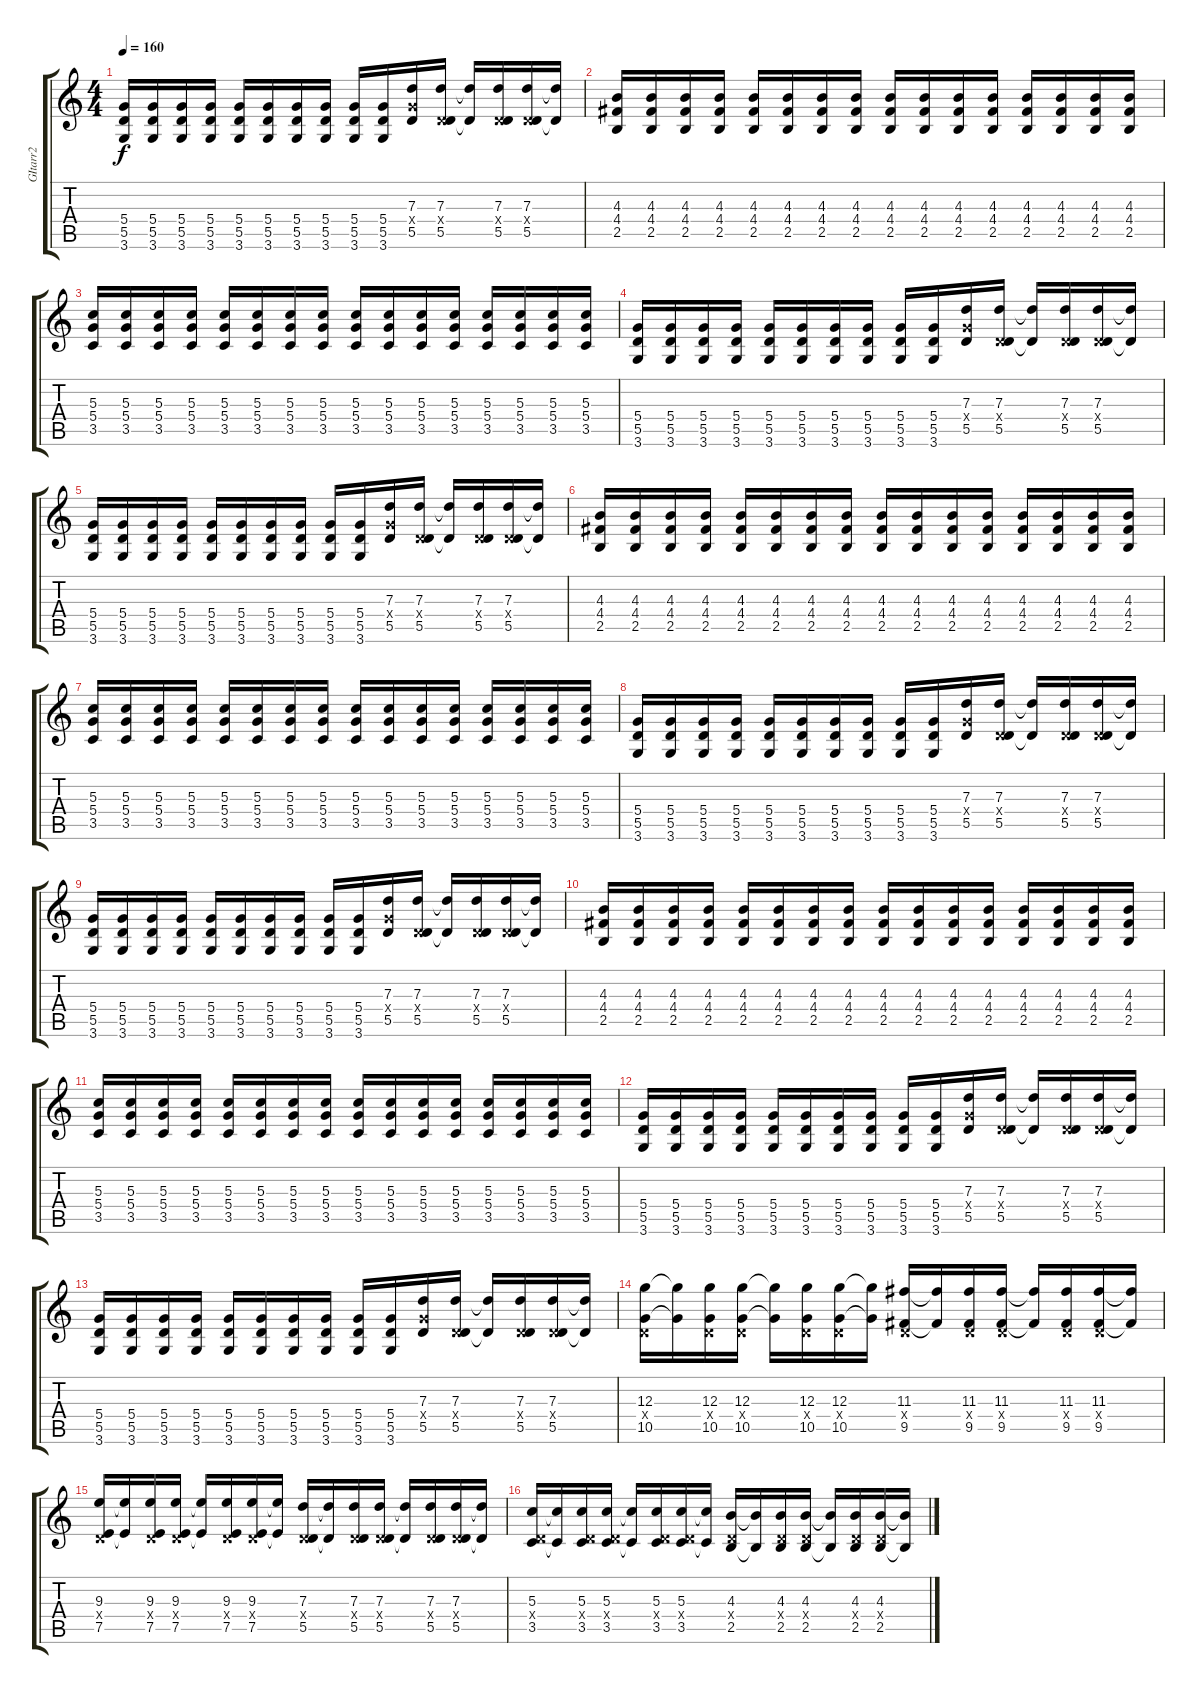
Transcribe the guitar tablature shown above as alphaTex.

\track ("GItarr2" "GItarr2") {instrument distortionguitar}
\staff {score tabs}
\tuning (E4 B3 G3 D3 A2 E2) {hide}
\ts (4 4)
\tempo 160
\clef g2
\ks c
(5.4 5.5 3.6).16{dy f} (5.4 5.5 3.6).16 (5.4 5.5 3.6).16 (5.4 5.5 3.6).16 (5.4 5.5 3.6).16 (5.4 5.5 3.6).16 (5.4 5.5 3.6).16 (5.4 5.5 3.6).16 (5.4 5.5 3.6).16 (5.4 5.5 3.6).16 (7.3 5.4{x} 5.5).16 (7.3 0.4{x} 5.5).16 (7.3{t} 5.5{t}).16 (7.3 0.4{x} 5.5).16 (7.3 0.4{x} 5.5).16 (7.3{t} 5.5{t}).16 |
(4.3 4.4 2.5).16 (4.3 4.4 2.5).16 (4.3 4.4 2.5).16 (4.3 4.4 2.5).16 (4.3 4.4 2.5).16 (4.3 4.4 2.5).16 (4.3 4.4 2.5).16 (4.3 4.4 2.5).16 (4.3 4.4 2.5).16 (4.3 4.4 2.5).16 (4.3 4.4 2.5).16 (4.3 4.4 2.5).16 (4.3 4.4 2.5).16 (4.3 4.4 2.5).16 (4.3 4.4 2.5).16 (4.3 4.4 2.5).16 |
(5.3 5.4 3.5).16 (5.3 5.4 3.5).16 (5.3 5.4 3.5).16 (5.3 5.4 3.5).16 (5.3 5.4 3.5).16 (5.3 5.4 3.5).16 (5.3 5.4 3.5).16 (5.3 5.4 3.5).16 (5.3 5.4 3.5).16 (5.3 5.4 3.5).16 (5.3 5.4 3.5).16 (5.3 5.4 3.5).16 (5.3 5.4 3.5).16 (5.3 5.4 3.5).16 (5.3 5.4 3.5).16 (5.3 5.4 3.5).16 |
(5.4 5.5 3.6).16 (5.4 5.5 3.6).16 (5.4 5.5 3.6).16 (5.4 5.5 3.6).16 (5.4 5.5 3.6).16 (5.4 5.5 3.6).16 (5.4 5.5 3.6).16 (5.4 5.5 3.6).16 (5.4 5.5 3.6).16 (5.4 5.5 3.6).16 (7.3 5.4{x} 5.5).16 (7.3 0.4{x} 5.5).16 (7.3{t} 5.5{t}).16 (7.3 0.4{x} 5.5).16 (7.3 0.4{x} 5.5).16 (7.3{t} 5.5{t}).16 |
(5.4 5.5 3.6).16 (5.4 5.5 3.6).16 (5.4 5.5 3.6).16 (5.4 5.5 3.6).16 (5.4 5.5 3.6).16 (5.4 5.5 3.6).16 (5.4 5.5 3.6).16 (5.4 5.5 3.6).16 (5.4 5.5 3.6).16 (5.4 5.5 3.6).16 (7.3 5.4{x} 5.5).16 (7.3 0.4{x} 5.5).16 (7.3{t} 5.5{t}).16 (7.3 0.4{x} 5.5).16 (7.3 0.4{x} 5.5).16 (7.3{t} 5.5{t}).16 |
(4.3 4.4 2.5).16 (4.3 4.4 2.5).16 (4.3 4.4 2.5).16 (4.3 4.4 2.5).16 (4.3 4.4 2.5).16 (4.3 4.4 2.5).16 (4.3 4.4 2.5).16 (4.3 4.4 2.5).16 (4.3 4.4 2.5).16 (4.3 4.4 2.5).16 (4.3 4.4 2.5).16 (4.3 4.4 2.5).16 (4.3 4.4 2.5).16 (4.3 4.4 2.5).16 (4.3 4.4 2.5).16 (4.3 4.4 2.5).16 |
(5.3 5.4 3.5).16 (5.3 5.4 3.5).16 (5.3 5.4 3.5).16 (5.3 5.4 3.5).16 (5.3 5.4 3.5).16 (5.3 5.4 3.5).16 (5.3 5.4 3.5).16 (5.3 5.4 3.5).16 (5.3 5.4 3.5).16 (5.3 5.4 3.5).16 (5.3 5.4 3.5).16 (5.3 5.4 3.5).16 (5.3 5.4 3.5).16 (5.3 5.4 3.5).16 (5.3 5.4 3.5).16 (5.3 5.4 3.5).16 |
(5.4 5.5 3.6).16 (5.4 5.5 3.6).16 (5.4 5.5 3.6).16 (5.4 5.5 3.6).16 (5.4 5.5 3.6).16 (5.4 5.5 3.6).16 (5.4 5.5 3.6).16 (5.4 5.5 3.6).16 (5.4 5.5 3.6).16 (5.4 5.5 3.6).16 (7.3 5.4{x} 5.5).16 (7.3 0.4{x} 5.5).16 (7.3{t} 5.5{t}).16 (7.3 0.4{x} 5.5).16 (7.3 0.4{x} 5.5).16 (7.3{t} 5.5{t}).16 |
(5.4 5.5 3.6).16 (5.4 5.5 3.6).16 (5.4 5.5 3.6).16 (5.4 5.5 3.6).16 (5.4 5.5 3.6).16 (5.4 5.5 3.6).16 (5.4 5.5 3.6).16 (5.4 5.5 3.6).16 (5.4 5.5 3.6).16 (5.4 5.5 3.6).16 (7.3 5.4{x} 5.5).16 (7.3 0.4{x} 5.5).16 (7.3{t} 5.5{t}).16 (7.3 0.4{x} 5.5).16 (7.3 0.4{x} 5.5).16 (7.3{t} 5.5{t}).16 |
(4.3 4.4 2.5).16 (4.3 4.4 2.5).16 (4.3 4.4 2.5).16 (4.3 4.4 2.5).16 (4.3 4.4 2.5).16 (4.3 4.4 2.5).16 (4.3 4.4 2.5).16 (4.3 4.4 2.5).16 (4.3 4.4 2.5).16 (4.3 4.4 2.5).16 (4.3 4.4 2.5).16 (4.3 4.4 2.5).16 (4.3 4.4 2.5).16 (4.3 4.4 2.5).16 (4.3 4.4 2.5).16 (4.3 4.4 2.5).16 |
(5.3 5.4 3.5).16 (5.3 5.4 3.5).16 (5.3 5.4 3.5).16 (5.3 5.4 3.5).16 (5.3 5.4 3.5).16 (5.3 5.4 3.5).16 (5.3 5.4 3.5).16 (5.3 5.4 3.5).16 (5.3 5.4 3.5).16 (5.3 5.4 3.5).16 (5.3 5.4 3.5).16 (5.3 5.4 3.5).16 (5.3 5.4 3.5).16 (5.3 5.4 3.5).16 (5.3 5.4 3.5).16 (5.3 5.4 3.5).16 |
(5.4 5.5 3.6).16 (5.4 5.5 3.6).16 (5.4 5.5 3.6).16 (5.4 5.5 3.6).16 (5.4 5.5 3.6).16 (5.4 5.5 3.6).16 (5.4 5.5 3.6).16 (5.4 5.5 3.6).16 (5.4 5.5 3.6).16 (5.4 5.5 3.6).16 (7.3 5.4{x} 5.5).16 (7.3 0.4{x} 5.5).16 (7.3{t} 5.5{t}).16 (7.3 0.4{x} 5.5).16 (7.3 0.4{x} 5.5).16 (7.3{t} 5.5{t}).16 |
(5.4 5.5 3.6).16 (5.4 5.5 3.6).16 (5.4 5.5 3.6).16 (5.4 5.5 3.6).16 (5.4 5.5 3.6).16 (5.4 5.5 3.6).16 (5.4 5.5 3.6).16 (5.4 5.5 3.6).16 (5.4 5.5 3.6).16 (5.4 5.5 3.6).16 (7.3 5.4{x} 5.5).16 (7.3 0.4{x} 5.5).16 (7.3{t} 5.5{t}).16 (7.3 0.4{x} 5.5).16 (7.3 0.4{x} 5.5).16 (7.3{t} 5.5{t}).16 |
(12.3 0.4{x} 10.5).16 (12.3{t} 10.5{t}).16 (12.3 0.4{x} 10.5).16 (12.3 0.4{x} 10.5).16 (12.3{t} 10.5{t}).16 (12.3 0.4{x} 10.5).16 (12.3 0.4{x} 10.5).16 (12.3{t} 10.5{t}).16 (11.3 0.4{x} 9.5).16 (11.3{t} 9.5{t}).16 (11.3 0.4{x} 9.5).16 (11.3 0.4{x} 9.5).16 (11.3{t} 9.5{t}).16 (11.3 0.4{x} 9.5).16 (11.3 0.4{x} 9.5).16 (11.3{t} 9.5{t}).16 |
(9.3 0.4{x} 7.5).16 (9.3{t} 7.5{t}).16 (9.3 0.4{x} 7.5).16 (9.3 0.4{x} 7.5).16 (9.3{t} 7.5{t}).16 (9.3 0.4{x} 7.5).16 (9.3 0.4{x} 7.5).16 (9.3{t} 7.5{t}).16 (7.3 0.4{x} 5.5).16 (7.3{t} 5.5{t}).16 (7.3 0.4{x} 5.5).16 (7.3 0.4{x} 5.5).16 (7.3{t} 5.5{t}).16 (7.3 0.4{x} 5.5).16 (7.3 0.4{x} 5.5).16 (7.3{t} 5.5{t}).16 |
(5.3 0.4{x} 3.5).16 (5.3{t} 3.5{t}).16 (5.3 0.4{x} 3.5).16 (5.3 0.4{x} 3.5).16 (5.3{t} 3.5{t}).16 (5.3 0.4{x} 3.5).16 (5.3 0.4{x} 3.5).16 (5.3{t} 3.5{t}).16 (4.3 0.4{x} 2.5).16 (4.3{t} 2.5{t}).16 (4.3 0.4{x} 2.5).16 (4.3 0.4{x} 2.5).16 (4.3{t} 2.5{t}).16 (4.3 0.4{x} 2.5).16 (4.3 0.4{x} 2.5).16 (4.3{t} 2.5{t}).16
